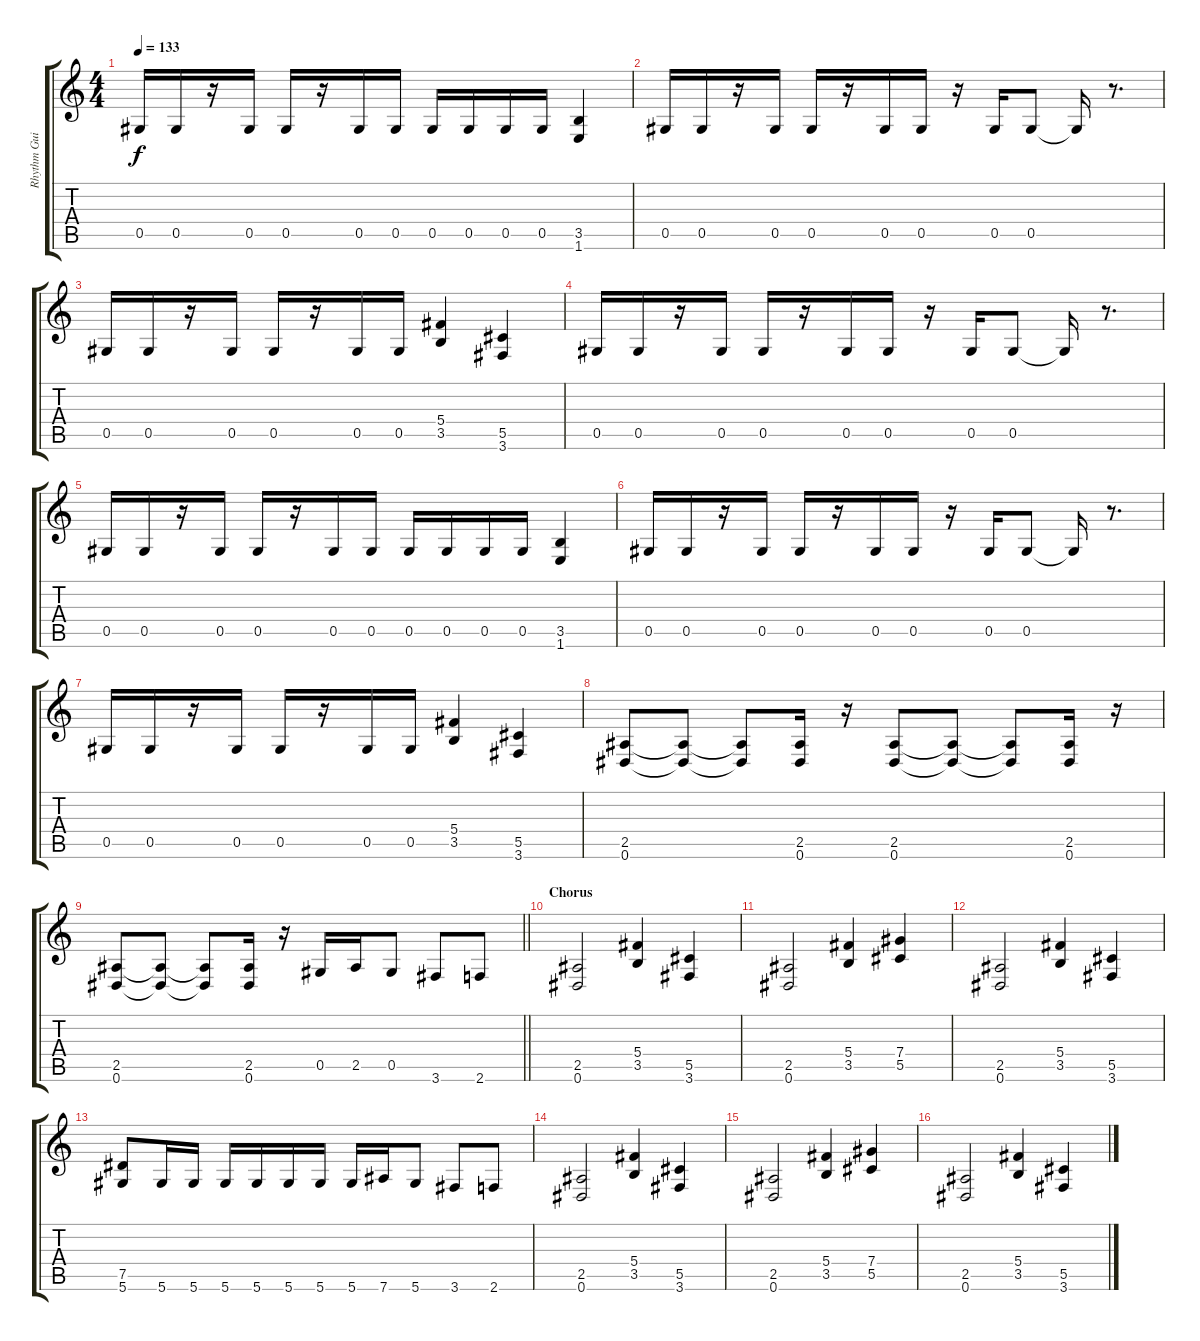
\track ("Rhythm Guitar Left" "Rhythm Gui") {instrument distortionguitar}
\staff {score tabs}
\tuning (Eb4 Bb3 Gb3 Db3 Ab2 Eb2) {hide}
\ts (4 4)
\tempo 133
\clef g2
\ks c
0.5.16{dy f} 0.5.16 r.16 0.5.16 0.5.16 r.16 0.5.16 0.5.16 0.5.16 0.5.16 0.5.16 0.5.16 (3.5 1.6).4 |
0.5.16 0.5.16 r.16 0.5.16 0.5.16 r.16 0.5.16 0.5.16 r.16 0.5.16 0.5.8 0.5{t}.16 r.8{d} |
0.5.16 0.5.16 r.16 0.5.16 0.5.16 r.16 0.5.16 0.5.16 (5.4 3.5).4 (5.5 3.6).4 |
0.5.16 0.5.16 r.16 0.5.16 0.5.16 r.16 0.5.16 0.5.16 r.16 0.5.16 0.5.8 0.5{t}.16 r.8{d} |
0.5.16 0.5.16 r.16 0.5.16 0.5.16 r.16 0.5.16 0.5.16 0.5.16 0.5.16 0.5.16 0.5.16 (3.5 1.6).4 |
0.5.16 0.5.16 r.16 0.5.16 0.5.16 r.16 0.5.16 0.5.16 r.16 0.5.16 0.5.8 0.5{t}.16 r.8{d} |
0.5.16 0.5.16 r.16 0.5.16 0.5.16 r.16 0.5.16 0.5.16 (5.4 3.5).4 (5.5 3.6).4 |
(2.5 0.6).8 (2.5{t} 0.6{t}).8 (2.5{t} 0.6{t}).8 (2.5 0.6).16 r.16 (2.5 0.6).8 (2.5{t} 0.6{t}).8 (2.5{t} 0.6{t}).8 (2.5 0.6).16 r.16 |
\barLineRight lightlight
(2.5 0.6).8 (2.5{t} 0.6{t}).8 (2.5{t} 0.6{t}).8 (2.5 0.6).16 r.16 0.5.16 2.5.16 0.5.8 3.6.8 2.6.8 |
\section ("" "Chorus")
(2.5 0.6).2 (5.4 3.5).4 (5.5 3.6).4 |
(2.5 0.6).2 (5.4 3.5).4 (7.4 5.5).4 |
(2.5 0.6).2 (5.4 3.5).4 (5.5 3.6).4 |
(7.5 5.6).8 5.6.16 5.6.16 5.6.16 5.6.16 5.6.16 5.6.16 5.6.16 7.6.16 5.6.8 3.6.8 2.6.8 |
(2.5 0.6).2 (5.4 3.5).4 (5.5 3.6).4 |
(2.5 0.6).2 (5.4 3.5).4 (7.4 5.5).4 |
(2.5 0.6).2 (5.4 3.5).4 (5.5 3.6).4
